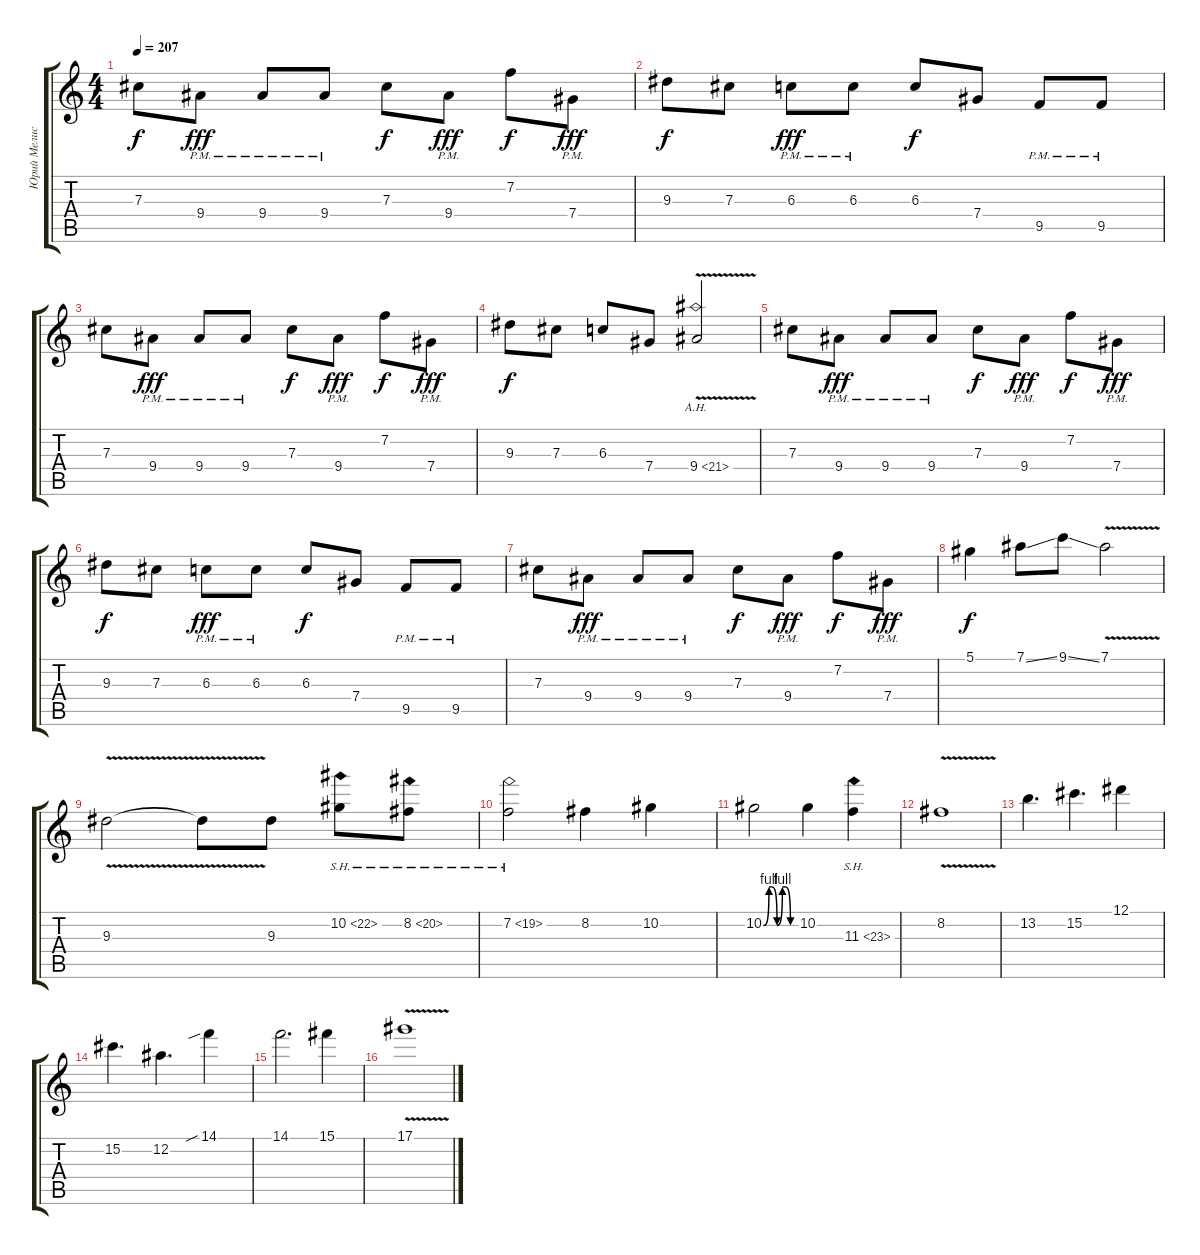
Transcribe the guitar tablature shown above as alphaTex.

\track ("Юрий Мелисов" "Юрий Мелис") {instrument distortionguitar}
\staff {score tabs}
\tuning (Eb4 Bb3 Gb3 Db3 Ab2 Eb2) {hide}
\ts (4 4)
\tempo 207
\clef g2
\ks c
7.3.8{dy f} 9.4{pm}.8{dy fff} 9.4{pm}.8 9.4{pm}.8 7.3.8{dy f} 9.4{pm}.8{dy fff} 7.2.8{dy f} 7.4{pm}.8{dy fff} |
9.3.8{dy f} 7.3.8 6.3{pm}.8{dy fff} 6.3{pm}.8 6.3.8{dy f} 7.4.8 9.5{pm}.8 9.5{pm}.8 |
7.3.8 9.4{pm}.8{dy fff} 9.4{pm}.8 9.4{pm}.8 7.3.8{dy f} 9.4{pm}.8{dy fff} 7.2.8{dy f} 7.4{pm}.8{dy fff} |
9.3.8{dy f} 7.3.8 6.3.8 7.4.8 9.4{ah 12 v}.2 |
7.3.8 9.4{pm}.8{dy fff} 9.4{pm}.8 9.4{pm}.8 7.3.8{dy f} 9.4{pm}.8{dy fff} 7.2.8{dy f} 7.4{pm}.8{dy fff} |
9.3.8{dy f} 7.3.8 6.3{pm}.8{dy fff} 6.3{pm}.8 6.3.8{dy f} 7.4.8 9.5{pm}.8 9.5{pm}.8 |
7.3.8 9.4{pm}.8{dy fff} 9.4{pm}.8 9.4{pm}.8 7.3.8{dy f} 9.4{pm}.8{dy fff} 7.2.8{dy f} 7.4{pm}.8{dy fff} |
5.1.4{dy f} 7.1{ss}.8 9.1{ss}.8 7.1{v}.2 |
9.3{v}.2 9.3{t}.8 9.3.8 10.2{sh 12}.8 8.2{sh 12}.8 |
7.2{sh 12}.2 8.2.4 10.2.4 |
10.2{be (custom 0 0 10 4 15 4 25 0 35 4 40 4 50 0 60 0)}.2 10.2.4 11.3{sh 12}.4 |
8.2{v}.1 |
13.2.4{d} 15.2.4{d} 12.1.4 |
15.2.4{d} 12.2.4{d} 14.1{sib}.4 |
14.1.2{d} 15.1.4 |
17.1{v}.1
